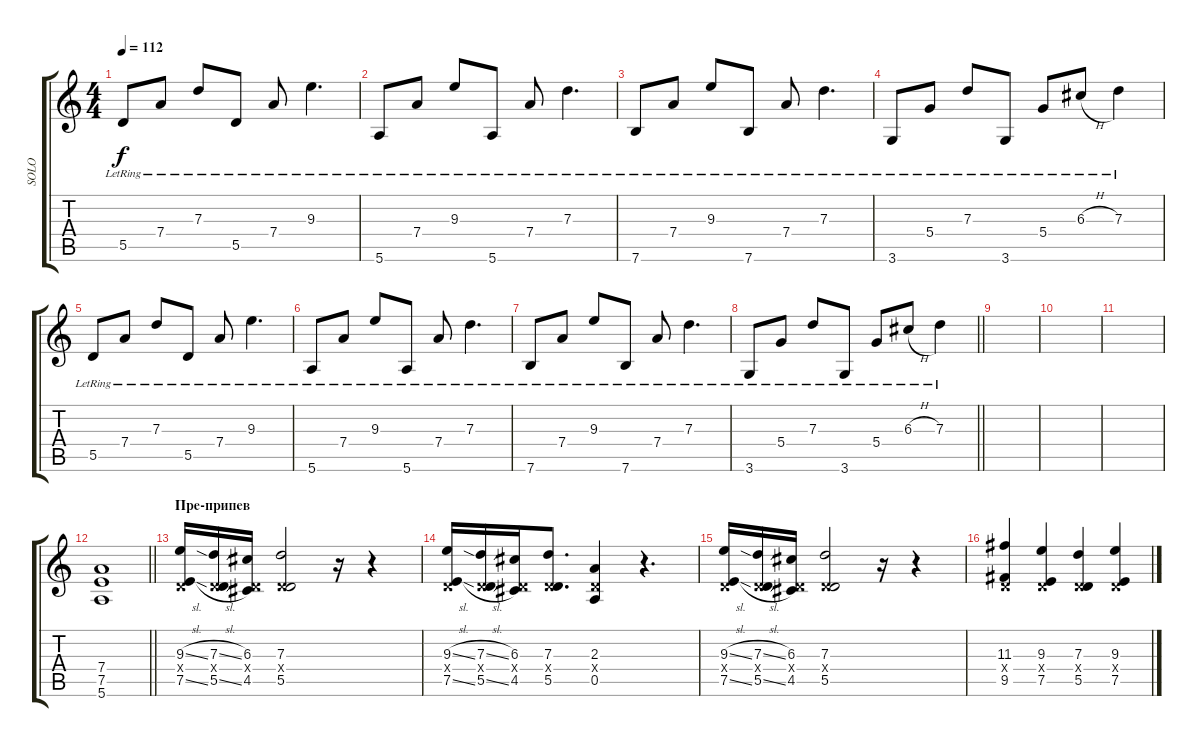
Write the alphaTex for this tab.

\track ("SOLO" "SOLO") {instrument distortionguitar}
\staff {score tabs}
\tuning (E4 B3 G3 D3 A2 E2) {hide}
\ts (4 4)
\tempo 112
\clef g2
\ks c
5.5{lr}.8{dy f} 7.4{lr}.8 7.3{lr}.8 5.5{lr}.8 7.4{lr}.8 9.3{lr}.4{d} |
5.6{lr}.8 7.4{lr}.8 9.3{lr}.8 5.6{lr}.8 7.4{lr}.8 7.3{lr}.4{d} |
7.6{lr}.8 7.4{lr}.8 9.3{lr}.8 7.6{lr}.8 7.4{lr}.8 7.3{lr}.4{d} |
3.6{lr}.8 5.4{lr}.8 7.3{lr}.8 3.6{lr}.8 5.4{lr}.8 6.3{h lr}.8 7.3{lr}.4 |
5.5{lr}.8 7.4{lr}.8 7.3{lr}.8 5.5{lr}.8 7.4{lr}.8 9.3{lr}.4{d} |
5.6{lr}.8 7.4{lr}.8 9.3{lr}.8 5.6{lr}.8 7.4{lr}.8 7.3{lr}.4{d} |
7.6{lr}.8 7.4{lr}.8 9.3{lr}.8 7.6{lr}.8 7.4{lr}.8 7.3{lr}.4{d} |
\barLineRight lightlight
3.6{lr}.8 5.4{lr}.8 7.3{lr}.8 3.6{lr}.8 5.4{lr}.8 6.3{h lr}.8 7.3{lr}.4 |
|
|
|
\barLineRight lightlight
(7.4 7.5 5.6).1{instrument distortionguitar} |
\section ("" "Пре-припев")
(9.3{sl} 0.4{x} 7.5{sl}).16 (7.3{sl} 0.4{x} 5.5{sl}).16 (6.3 0.4{x} 4.5).16 (7.3 0.4{x} 5.5).2 r.16 r.4 |
(9.3{sl} 0.4{x} 7.5{sl}).16 (7.3{sl} 0.4{x} 5.5{sl}).16 (6.3 0.4{x} 4.5).16 (7.3 0.4{x} 5.5).8{d} (2.3 0.4{x} 0.5).4 r.4{d} |
(9.3{sl} 0.4{x} 7.5{sl}).16 (7.3{sl} 0.4{x} 5.5{sl}).16 (6.3 0.4{x} 4.5).16 (7.3 0.4{x} 5.5).2 r.16 r.4 |
(11.3 0.4{x} 9.5).4 (9.3 0.4{x} 7.5).4 (7.3 0.4{x} 5.5).4 (9.3 0.4{x} 7.5).4
